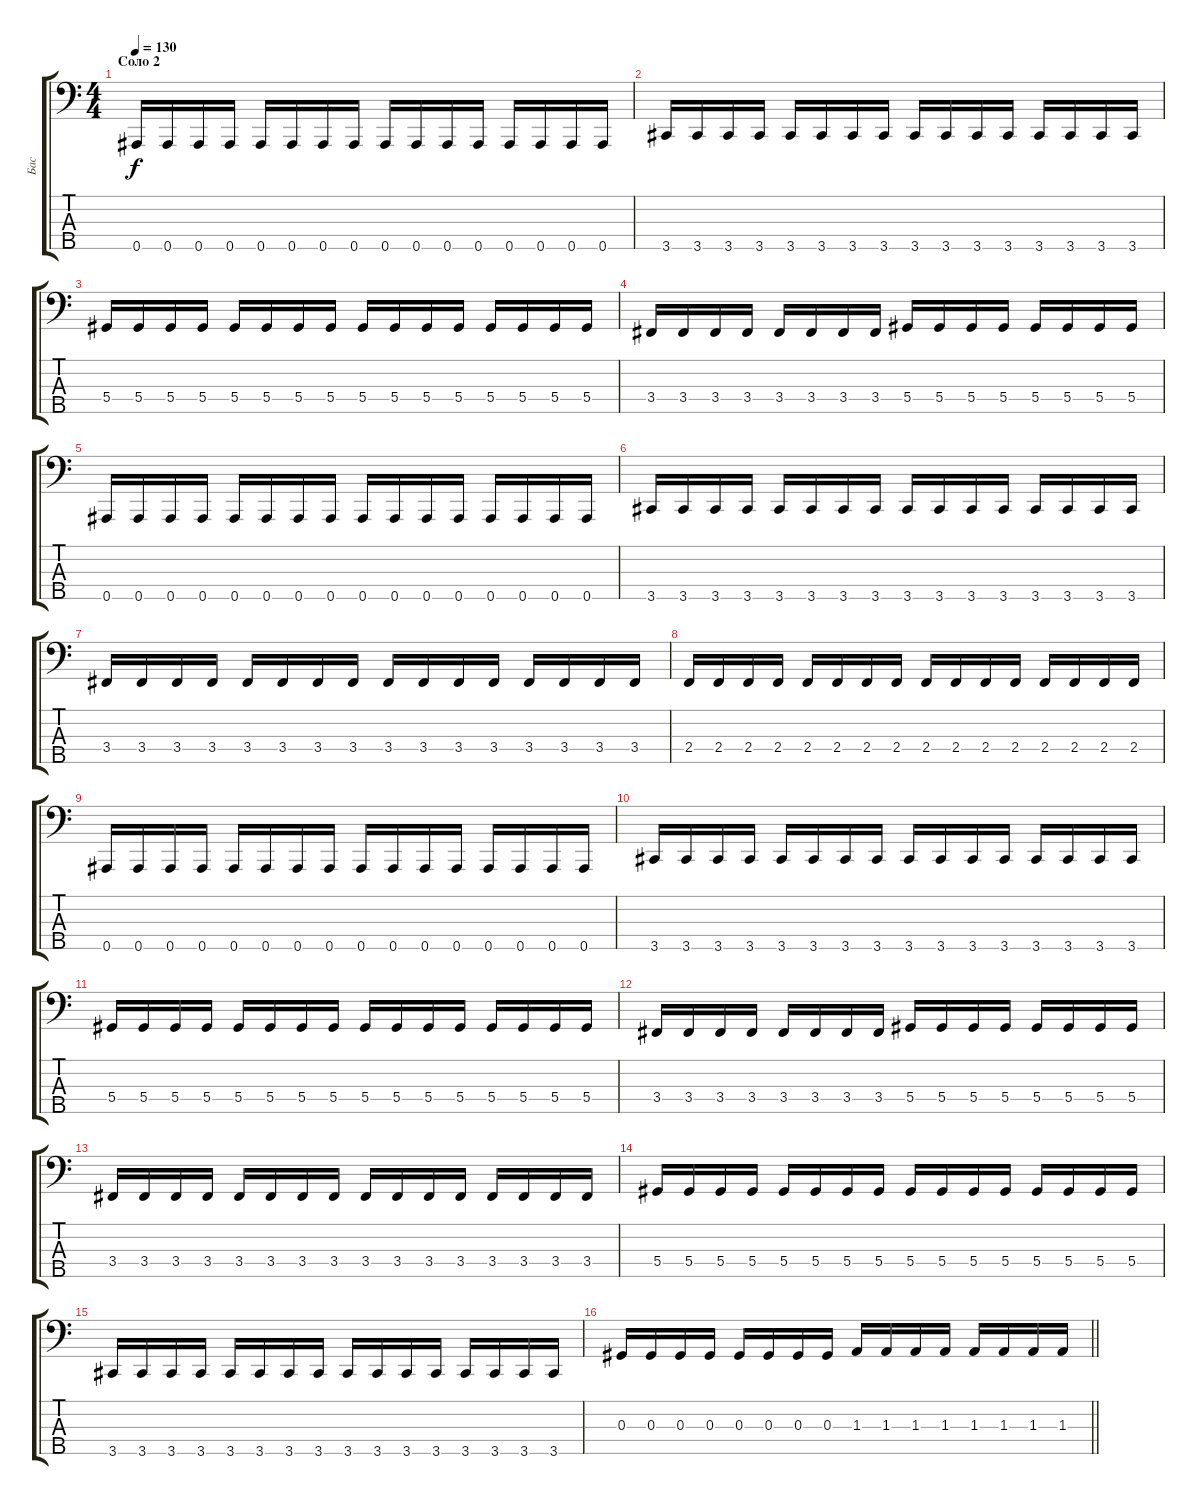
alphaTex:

\track ("Бас" "Бас") {instrument electricbasspick}
\staff {score tabs}
\tuning (Gb2 Db2 Ab1 Eb1 Bb0) {hide}
\ts (4 4)
\section ("" "Соло 2")
\tempo 130
\clef f4
\ks c
0.5.16{dy f} 0.5.16 0.5.16 0.5.16 0.5.16 0.5.16 0.5.16 0.5.16 0.5.16 0.5.16 0.5.16 0.5.16 0.5.16 0.5.16 0.5.16 0.5.16 |
3.5.16 3.5.16 3.5.16 3.5.16 3.5.16 3.5.16 3.5.16 3.5.16 3.5.16 3.5.16 3.5.16 3.5.16 3.5.16 3.5.16 3.5.16 3.5.16 |
5.4.16 5.4.16 5.4.16 5.4.16 5.4.16 5.4.16 5.4.16 5.4.16 5.4.16 5.4.16 5.4.16 5.4.16 5.4.16 5.4.16 5.4.16 5.4.16 |
3.4.16 3.4.16 3.4.16 3.4.16 3.4.16 3.4.16 3.4.16 3.4.16 5.4.16 5.4.16 5.4.16 5.4.16 5.4.16 5.4.16 5.4.16 5.4.16 |
0.5.16 0.5.16 0.5.16 0.5.16 0.5.16 0.5.16 0.5.16 0.5.16 0.5.16 0.5.16 0.5.16 0.5.16 0.5.16 0.5.16 0.5.16 0.5.16 |
3.5.16 3.5.16 3.5.16 3.5.16 3.5.16 3.5.16 3.5.16 3.5.16 3.5.16 3.5.16 3.5.16 3.5.16 3.5.16 3.5.16 3.5.16 3.5.16 |
3.4.16 3.4.16 3.4.16 3.4.16 3.4.16 3.4.16 3.4.16 3.4.16 3.4.16 3.4.16 3.4.16 3.4.16 3.4.16 3.4.16 3.4.16 3.4.16 |
2.4.16 2.4.16 2.4.16 2.4.16 2.4.16 2.4.16 2.4.16 2.4.16 2.4.16 2.4.16 2.4.16 2.4.16 2.4.16 2.4.16 2.4.16 2.4.16 |
0.5.16 0.5.16 0.5.16 0.5.16 0.5.16 0.5.16 0.5.16 0.5.16 0.5.16 0.5.16 0.5.16 0.5.16 0.5.16 0.5.16 0.5.16 0.5.16 |
3.5.16 3.5.16 3.5.16 3.5.16 3.5.16 3.5.16 3.5.16 3.5.16 3.5.16 3.5.16 3.5.16 3.5.16 3.5.16 3.5.16 3.5.16 3.5.16 |
5.4.16 5.4.16 5.4.16 5.4.16 5.4.16 5.4.16 5.4.16 5.4.16 5.4.16 5.4.16 5.4.16 5.4.16 5.4.16 5.4.16 5.4.16 5.4.16 |
3.4.16 3.4.16 3.4.16 3.4.16 3.4.16 3.4.16 3.4.16 3.4.16 5.4.16 5.4.16 5.4.16 5.4.16 5.4.16 5.4.16 5.4.16 5.4.16 |
3.4.16 3.4.16 3.4.16 3.4.16 3.4.16 3.4.16 3.4.16 3.4.16 3.4.16 3.4.16 3.4.16 3.4.16 3.4.16 3.4.16 3.4.16 3.4.16 |
5.4.16 5.4.16 5.4.16 5.4.16 5.4.16 5.4.16 5.4.16 5.4.16 5.4.16 5.4.16 5.4.16 5.4.16 5.4.16 5.4.16 5.4.16 5.4.16 |
3.5.16 3.5.16 3.5.16 3.5.16 3.5.16 3.5.16 3.5.16 3.5.16 3.5.16 3.5.16 3.5.16 3.5.16 3.5.16 3.5.16 3.5.16 3.5.16 |
\barLineRight lightlight
0.3.16 0.3.16 0.3.16 0.3.16 0.3.16 0.3.16 0.3.16 0.3.16 1.3.16 1.3.16 1.3.16 1.3.16 1.3.16 1.3.16 1.3.16 1.3.16
